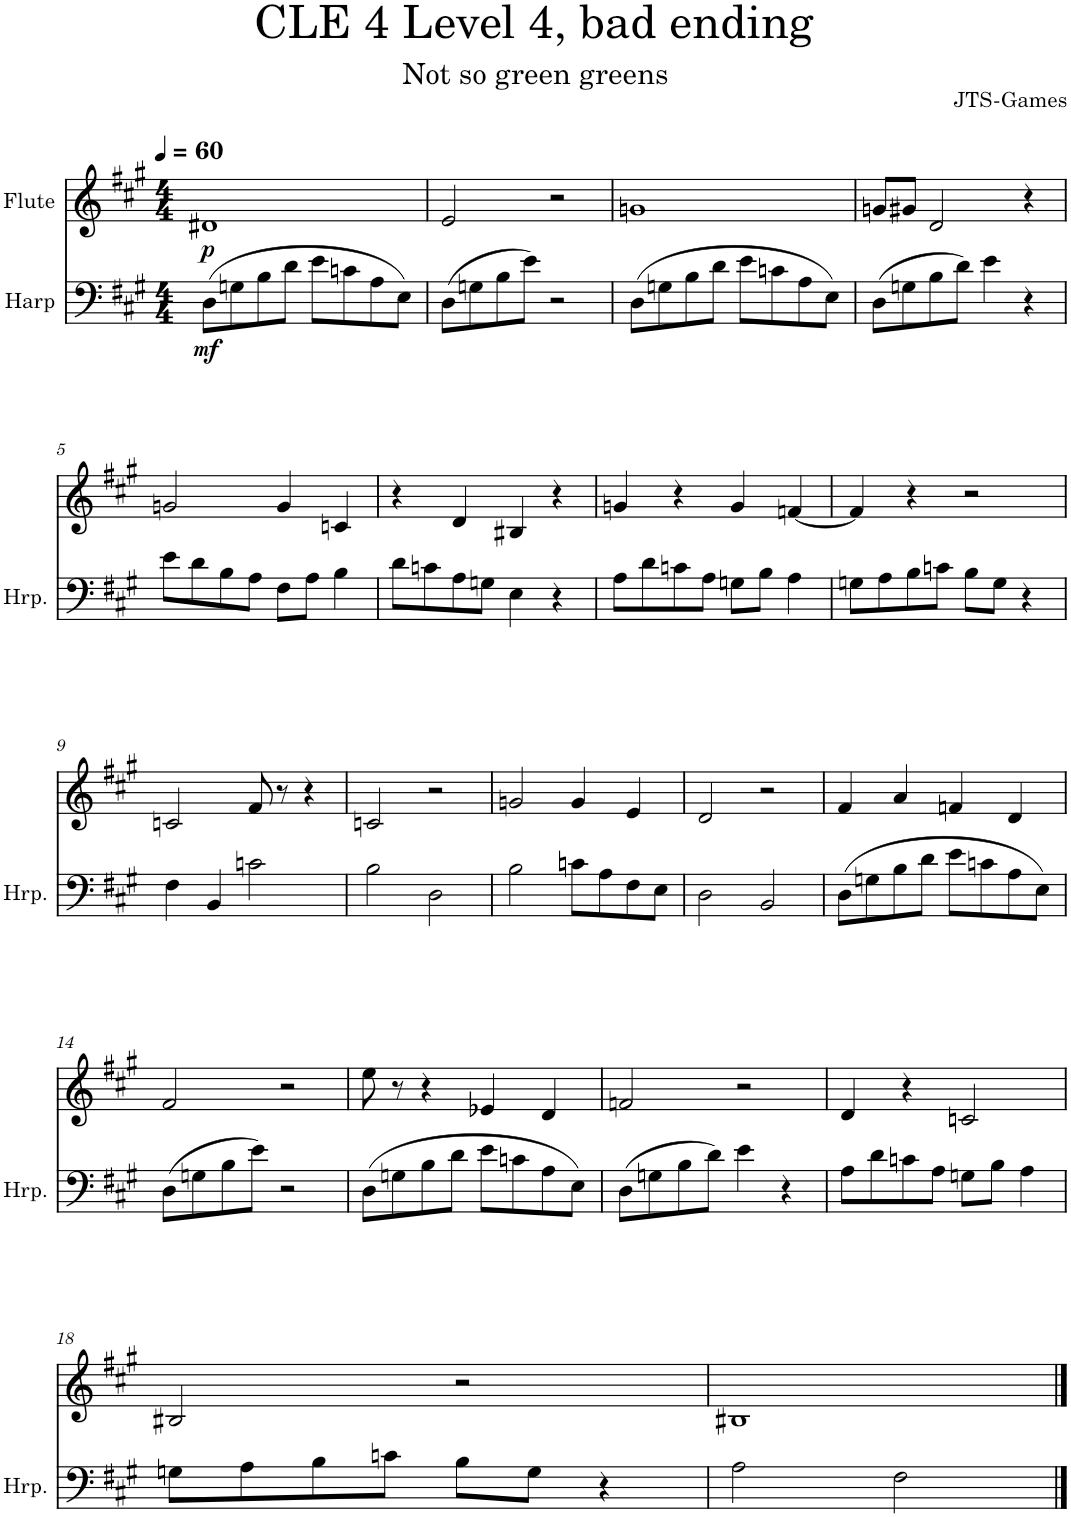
**kern	**dynam	**kern	**dynam
*part2	*part2	*part1	*part1
*staff2	*staff2	*staff1	*staff1
*I"Harp	*	*I"Flute	*
*I'Hrp.	*	*I'Fl	*
*clefF4	*	*clefG2	*
*k[f#c#g#]	*	*k[f#c#g#]	*
*M4/4	*	*M4/4	*
*MM60	*	*MM60	*
=1	=1	=1	=1
!	!LO:DY:b	!	!LO:DY:b
(8D\L	mf	1d#X	p
8Gn\	.	.	.
8B\	.	.	.
8d\J	.	.	.
8e\L	.	.	.
8cn\	.	.	.
8A\	.	.	.
8E\J)	.	.	.
=2	=2	=2	=2
(8D\L	.	2e/	.
8Gn\	.	.	.
8B\	.	.	.
8e\J)	.	.	.
2r	.	2r	.
=3	=3	=3	=3
(8D\L	.	1gn	.
8Gn\	.	.	.
8B\	.	.	.
8d\J	.	.	.
8e\L	.	.	.
8cn\	.	.	.
8A\	.	.	.
8E\J)	.	.	.
=4	=4	=4	=4
(8D\L	.	8gn/L	.
8Gn\	.	8g#X/J	.
8B\	.	2d/	.
8d\J)	.	.	.
4e\	.	.	.
4r	.	4r	.
!!LO:LB:g=z
=5	=5	=5	=5
8e\L	.	2gn/	.
8d\	.	.	.
8B\	.	.	.
8A\J	.	.	.
8F#\L	.	4g/	.
8A\J	.	.	.
4B\	.	4cn/	.
=6	=6	=6	=6
8d\L	.	4r	.
8cn\	.	.	.
8A\	.	4d/	.
8Gn\J	.	.	.
4E\	.	4B#X/	.
4r	.	4r	.
=7	=7	=7	=7
8A\L	.	4gn/	.
8d\	.	.	.
8cn\	.	4r	.
8A\J	.	.	.
8Gn\L	.	4g/	.
8B\J	.	.	.
4A\	.	[4fn/	.
=8	=8	=8	=8
8Gn\L	.	4f/]	.
8A\	.	.	.
8B\	.	4r	.
8cn\J	.	.	.
8B\L	.	2r	.
8G\J	.	.	.
4r	.	.	.
!!LO:LB:g=z
=9	=9	=9	=9
4F#\	.	2cn/	.
4BB/	.	.	.
2cn\	.	8f#/	.
.	.	8r	.
.	.	4r	.
=10	=10	=10	=10
2B\	.	2cn/	.
2D\	.	2r	.
=11	=11	=11	=11
2B\	.	2gn/	.
8cn\L	.	4g/	.
8A\	.	.	.
8F#\	.	4e/	.
8E\J	.	.	.
=12	=12	=12	=12
2D\	.	2d/	.
2BB/	.	2r	.
=13	=13	=13	=13
(8D\L	.	4f#/	.
8Gn\	.	.	.
8B\	.	4a/	.
8d\J	.	.	.
8e\L	.	4fn/	.
8cn\	.	.	.
8A\	.	4d/	.
8E\J)	.	.	.
!!LO:LB:g=z
=14	=14	=14	=14
(8D\L	.	2f#/	.
8Gn\	.	.	.
8B\	.	.	.
8e\J)	.	.	.
2r	.	2r	.
=15	=15	=15	=15
(8D\L	.	8ee\	.
8Gn\	.	8r	.
8B\	.	4r	.
8d\J	.	.	.
8e\L	.	4e-X/	.
8cn\	.	.	.
8A\	.	4d/	.
8E\J)	.	.	.
=16	=16	=16	=16
(8D\L	.	2fn/	.
8Gn\	.	.	.
8B\	.	.	.
8d\J)	.	.	.
4e\	.	2r	.
4r	.	.	.
=17	=17	=17	=17
8A\L	.	4d/	.
8d\	.	.	.
8cn\	.	4r	.
8A\J	.	.	.
8Gn\L	.	2cn/	.
8B\J	.	.	.
4A\	.	.	.
!!LO:LB:g=z
=18	=18	=18	=18
8Gn\L	.	2B#X/	.
8A\	.	.	.
8B\	.	.	.
8cn\J	.	.	.
8B\L	.	2r	.
8G\J	.	.	.
4r	.	.	.
=19	=19	=19	=19
2A\	.	1B#X	.
2F#\	.	.	.
==	==	==	==
*-	*-	*-	*-
